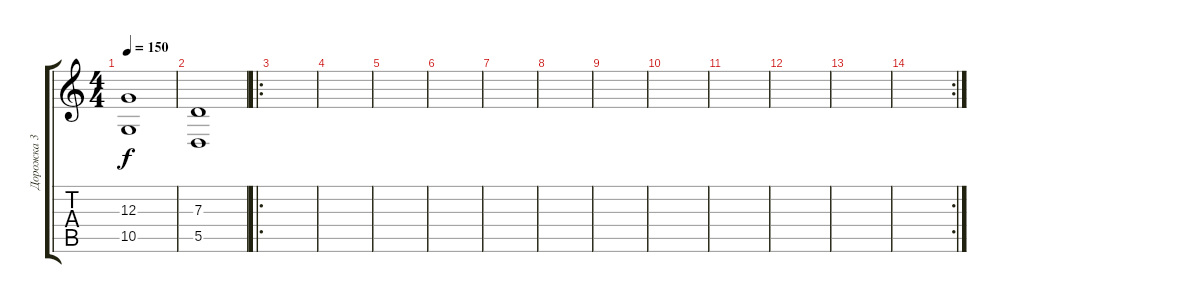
\track ("Дорожка 3" "Дорожка 3") {instrument choiraahs}
\staff {score tabs}
\tuning (E4 B3 G3 D3 A2 E2) {hide}
\ts (4 4)
\tempo 150
\clef g2
\ks c
(12.3 10.5).1{dy f} |
(7.3 5.5).1 |
\ro
|
|
|
|
|
|
|
|
|
|
|
\rc 2
